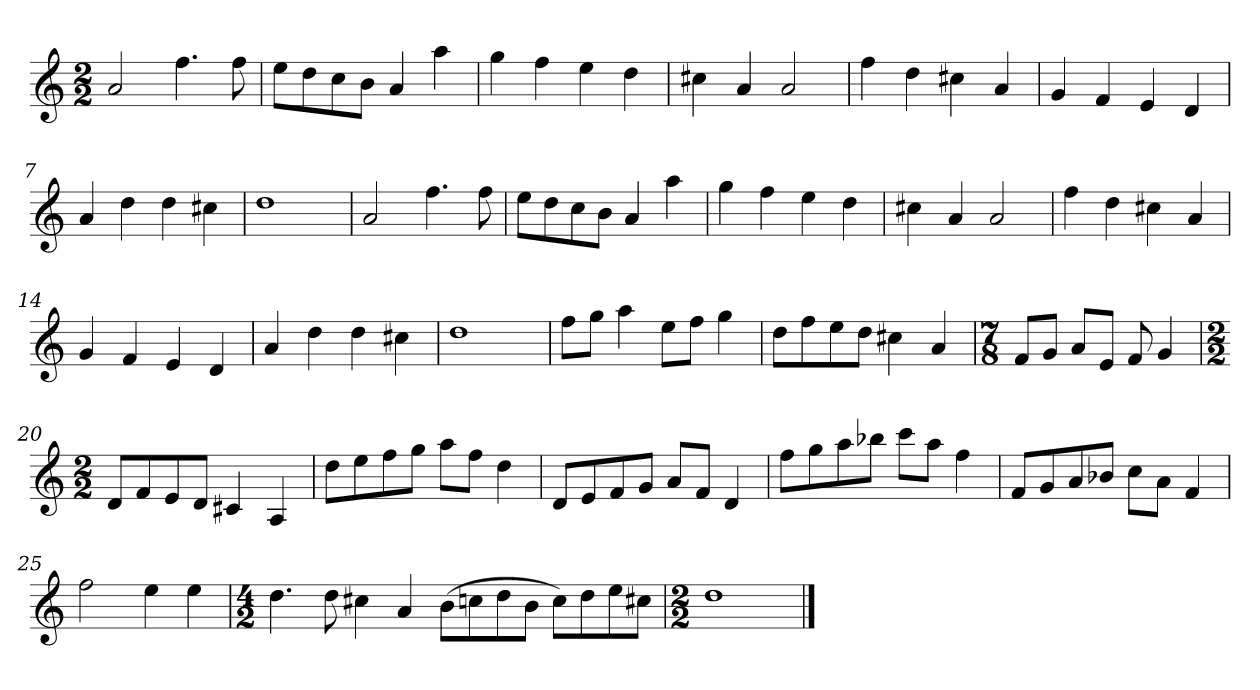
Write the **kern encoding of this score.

**kern
*part1
*staff1
*k[]
*M2/2
*MM120
=1
2a
4.ff
8ff
=2
8eeL
8dd
8cc
8bJ
4a
4aa
=3
4gg
4ff
4ee
4dd
=4
4cc#X
4a
2a
=5
4ff
4dd
4cc#X
4a
=6
4g
4f
4e
4d
=7
4a
4dd
4dd
4cc#X
=8
1dd
=9
2a
4.ff
8ff
=10
8eeL
8dd
8cc
8bJ
4a
4aa
=11
4gg
4ff
4ee
4dd
=12
4cc#X
4a
2a
=13
4ff
4dd
4cc#X
4a
=14
4g
4f
4e
4d
=15
4a
4dd
4dd
4cc#X
=16
1dd
=17
8ffL
8ggJ
4aa
8eeL
8ffJ
4gg
=18
8ddL
8ff
8ee
8ddJ
4cc#X
4a
=19
*M7/8
8fL
8gJ
8aL
8eJ
8f
4g
=20
*M2/2
8dL
8f
8e
8dJ
4c#X
4A
=21
8ddL
8ee
8ff
8ggJ
8aaL
8ffJ
4dd
=22
8dL
8e
8f
8gJ
8aL
8fJ
4d
=23
8ffL
8gg
8aa
8bb-XJ
8cccL
8aaJ
4ff
=24
8fL
8g
8a
8b-XJ
8ccL
8aJ
4f
=25
2ff
4ee
4ee
=26
*M4/2
4.dd
8dd
4cc#X
4a
(8bL
8ccn
8dd
8bJ
8ccL)
8dd
8ee
8cc#XJ
=27
*M2/2
1dd
==
*-
